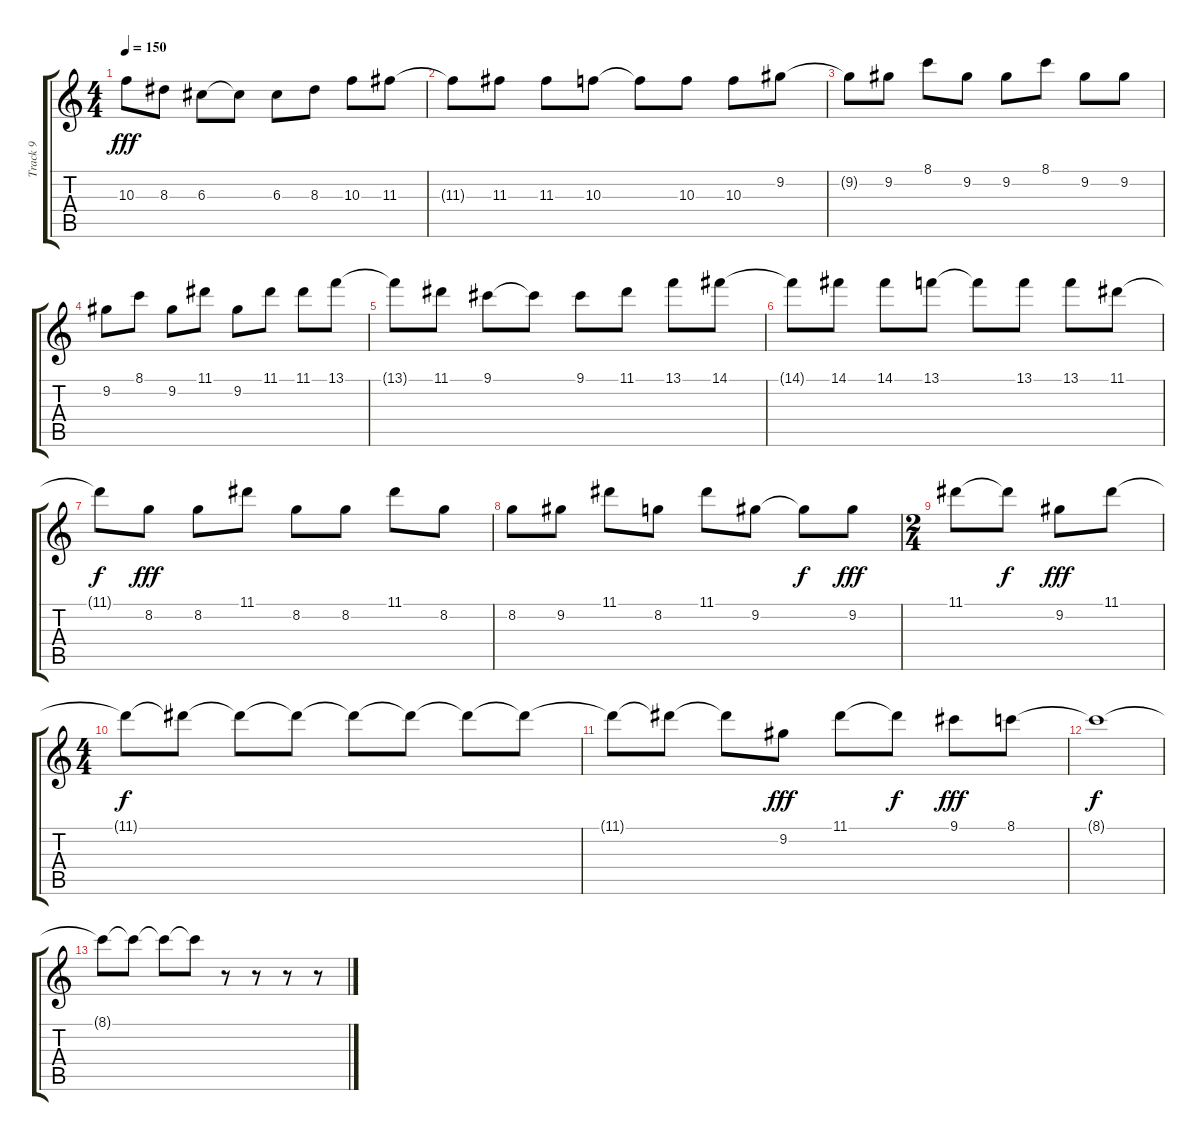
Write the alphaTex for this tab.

\track ("Track 9" "Track 9") {instrument distortionguitar}
\staff {score tabs}
\tuning (E4 B3 G3 D3 A2 E2) {hide}
\ts (4 4)
\tempo 150
\clef g2
\ks c
10.3{t}.8{dy fff} 8.3.8 6.3.8 6.3{t}.8 6.3.8 8.3.8 10.3.8 11.3.8 |
11.3{t}.8 11.3.8 11.3.8 10.3.8 10.3{t}.8 10.3.8 10.3.8 9.2.8 |
9.2{t}.8 9.2.8 8.1.8 9.2.8 9.2.8 8.1.8 9.2.8 9.2.8 |
9.2.8 8.1.8 9.2.8 11.1.8 9.2.8 11.1.8 11.1.8 13.1.8 |
13.1{t}.8 11.1.8 9.1.8 9.1{t}.8 9.1.8 11.1.8 13.1.8 14.1.8 |
14.1{t}.8 14.1.8 14.1.8 13.1.8 13.1{t}.8 13.1.8 13.1.8 11.1.8 |
11.1{t}.8{dy f} 8.2.8{dy fff} 8.2.8 11.1.8 8.2.8 8.2.8 11.1.8 8.2.8 |
8.2.8 9.2.8 11.1.8 8.2.8 11.1.8 9.2.8 9.2{t}.8{dy f} 9.2.8{dy fff} |
\ts (2 4)
11.1.8 11.1{t}.8{dy f} 9.2.8{dy fff} 11.1.8 |
\ts (4 4)
11.1{t}.8{dy f} 11.1{t}.8 11.1{t}.8 11.1{t}.8 11.1{t}.8 11.1{t}.8 11.1{t}.8 11.1{t}.8 |
11.1{t}.8 11.1{t}.8 11.1{t}.8 9.2.8{dy fff} 11.1.8 11.1{t}.8{dy f} 9.1.8{dy fff} 8.1.8 |
8.1{t}.1{dy f} |
8.1{t}.8 8.1{t}.8 8.1{t}.8 8.1{t}.8 r.8 r.8 r.8 r.8
